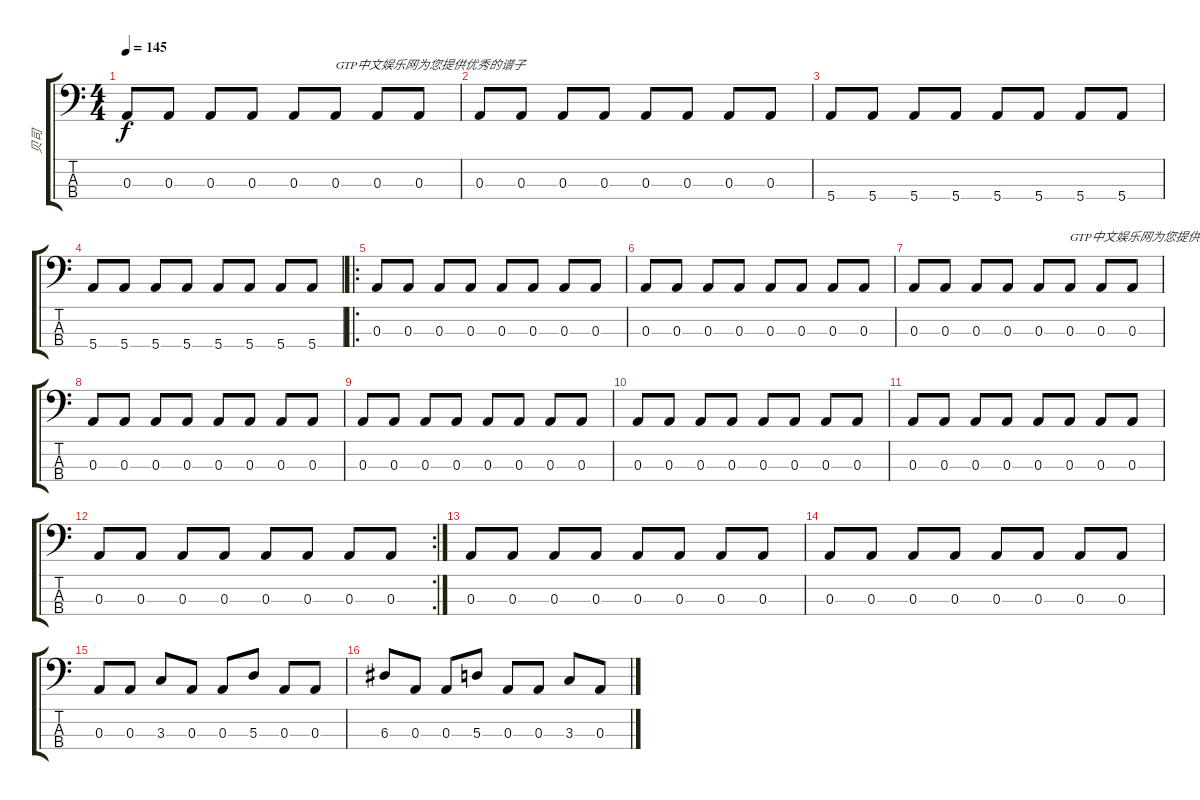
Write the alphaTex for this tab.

\track ("贝司" "贝司") {instrument electricbasspick}
\staff {score tabs}
\tuning (G2 D2 A1 E1) {hide}
\ts (4 4)
\tempo 145
\clef f4
\ks c
0.3.8{dy f} 0.3.8 0.3.8 0.3.8 0.3.8 0.3.8{txt "GTP中文娱乐网为您提供优秀的谱子"} 0.3.8 0.3.8 |
0.3.8 0.3.8 0.3.8 0.3.8 0.3.8 0.3.8 0.3.8 0.3.8 |
5.4.8 5.4.8 5.4.8 5.4.8 5.4.8 5.4.8 5.4.8 5.4.8 |
5.4.8 5.4.8 5.4.8 5.4.8 5.4.8 5.4.8 5.4.8 5.4.8 |
\ro
0.3.8 0.3.8 0.3.8 0.3.8 0.3.8 0.3.8 0.3.8 0.3.8 |
0.3.8 0.3.8 0.3.8 0.3.8 0.3.8 0.3.8 0.3.8 0.3.8 |
0.3.8 0.3.8 0.3.8 0.3.8 0.3.8 0.3.8{txt "GTP中文娱乐网为您提供优秀的谱子"} 0.3.8 0.3.8 |
0.3.8 0.3.8 0.3.8 0.3.8 0.3.8 0.3.8 0.3.8 0.3.8 |
0.3.8 0.3.8 0.3.8 0.3.8 0.3.8 0.3.8 0.3.8 0.3.8 |
0.3.8 0.3.8 0.3.8 0.3.8 0.3.8 0.3.8 0.3.8 0.3.8 |
0.3.8 0.3.8 0.3.8 0.3.8 0.3.8 0.3.8 0.3.8 0.3.8 |
\rc 2
0.3.8 0.3.8 0.3.8 0.3.8 0.3.8 0.3.8 0.3.8 0.3.8 |
0.3.8 0.3.8 0.3.8 0.3.8 0.3.8 0.3.8 0.3.8 0.3.8 |
0.3.8 0.3.8 0.3.8 0.3.8 0.3.8 0.3.8 0.3.8 0.3.8 |
0.3.8 0.3.8 3.3.8 0.3.8 0.3.8 5.3.8 0.3.8 0.3.8 |
6.3.8 0.3.8 0.3.8 5.3.8 0.3.8 0.3.8 3.3.8 0.3.8
